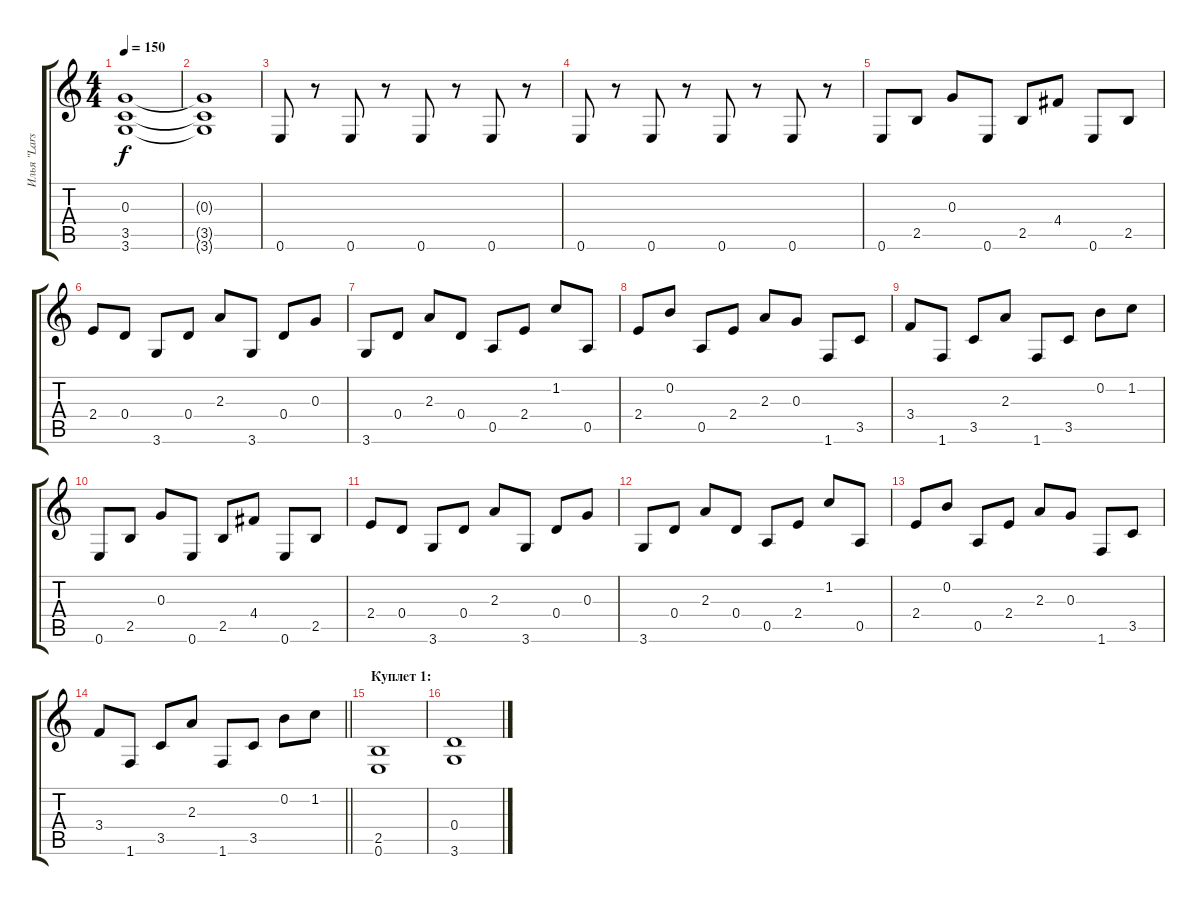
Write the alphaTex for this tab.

\track ("Илья \"Lars\" Мамонтов" "Илья \"Lars") {instrument distortionguitar}
\staff {score tabs}
\tuning (E4 B3 G3 D3 A2 E2) {hide}
\ts (4 4)
\tempo 150
\clef g2
\ks c
(0.3 3.5 3.6).1{dy f} |
(0.3{t} 3.5{t} 3.6{t}).1 |
0.6.8 r.8 0.6.8 r.8 0.6.8 r.8 0.6.8 r.8 |
0.6.8 r.8 0.6.8 r.8 0.6.8 r.8 0.6.8 r.8 |
0.6.8 2.5.8 0.3.8 0.6.8 2.5.8 4.4.8 0.6.8 2.5.8 |
2.4.8 0.4.8 3.6.8 0.4.8 2.3.8 3.6.8 0.4.8 0.3.8 |
3.6.8 0.4.8 2.3.8 0.4.8 0.5.8 2.4.8 1.2.8 0.5.8 |
2.4.8 0.2.8 0.5.8 2.4.8 2.3.8 0.3.8 1.6.8 3.5.8 |
3.4.8 1.6.8 3.5.8 2.3.8 1.6.8 3.5.8 0.2.8 1.2.8 |
0.6.8 2.5.8 0.3.8 0.6.8 2.5.8 4.4.8 0.6.8 2.5.8 |
2.4.8 0.4.8 3.6.8 0.4.8 2.3.8 3.6.8 0.4.8 0.3.8 |
3.6.8 0.4.8 2.3.8 0.4.8 0.5.8 2.4.8 1.2.8 0.5.8 |
2.4.8 0.2.8 0.5.8 2.4.8 2.3.8 0.3.8 1.6.8 3.5.8 |
\barLineRight lightlight
3.4.8 1.6.8 3.5.8 2.3.8 1.6.8 3.5.8 0.2.8 1.2.8 |
\section ("" "Куплет 1:")
(2.5 0.6).1 |
(0.4 3.6).1
